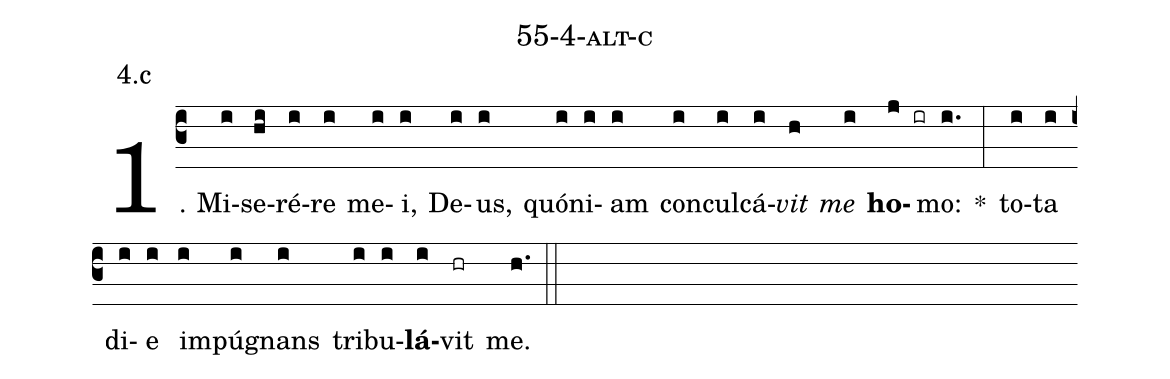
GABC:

name: 55-4-alt-c;
annotation: 4.c;
%%
(c3)1. Mi(i)se(hi)ré(i)re(i) me(i)i,(i) De(i)us,(i) quón(i)i(i)am(i) con(i)cul(i)cá(i)<i>vit</i>(h) <i>me</i>(i) <b>ho</b>(j ir)mo:(i.) *(:) to(i)ta(i) di(i)e(i) im(i)pú(i)gnans(i) tri(i)bu(i)<b>lá</b>(i)vit(hr) me.(h.) (::)
